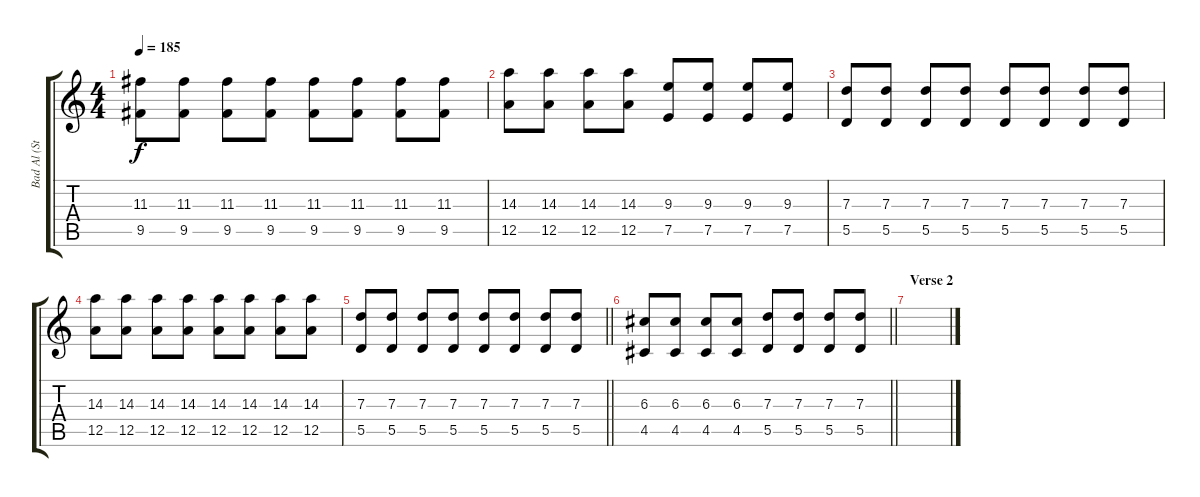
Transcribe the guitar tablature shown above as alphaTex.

\track ("Bad Al (Stand In)" "Bad Al (St") {instrument overdrivenguitar}
\staff {score tabs}
\tuning (E4 B3 G3 D3 A2 D2) {hide}
\ts (4 4)
\tempo 185
\clef g2
\ks c
(11.3 9.5).8{dy f} (11.3 9.5).8 (11.3 9.5).8 (11.3 9.5).8 (11.3 9.5).8 (11.3 9.5).8 (11.3 9.5).8 (11.3 9.5).8 |
(14.3 12.5).8 (14.3 12.5).8 (14.3 12.5).8 (14.3 12.5).8 (9.3 7.5).8 (9.3 7.5).8 (9.3 7.5).8 (9.3 7.5).8 |
(7.3 5.5).8 (7.3 5.5).8 (7.3 5.5).8 (7.3 5.5).8 (7.3 5.5).8 (7.3 5.5).8 (7.3 5.5).8 (7.3 5.5).8 |
(14.3 12.5).8 (14.3 12.5).8 (14.3 12.5).8 (14.3 12.5).8 (14.3 12.5).8 (14.3 12.5).8 (14.3 12.5).8 (14.3 12.5).8 |
\barLineRight lightlight
(7.3 5.5).8 (7.3 5.5).8 (7.3 5.5).8 (7.3 5.5).8 (7.3 5.5).8 (7.3 5.5).8 (7.3 5.5).8 (7.3 5.5).8 |
\barLineRight lightlight
(6.3 4.5).8 (6.3 4.5).8 (6.3 4.5).8 (6.3 4.5).8 (7.3 5.5).8 (7.3 5.5).8 (7.3 5.5).8 (7.3 5.5).8 |
\section ("" "Verse 2")
